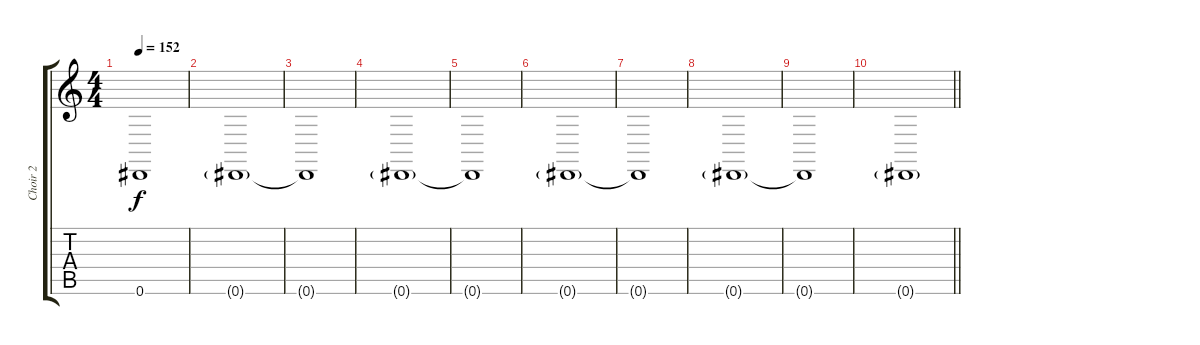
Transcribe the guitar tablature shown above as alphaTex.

\track ("Choir 2" "Choir 2") {instrument choiraahs}
\staff {score tabs}
\tuning (Eb4 Bb3 Gb3 Db3 Ab2 Eb2) {hide}
\ts (4 4)
\tempo 152
\clef g2
\ks c
0.6{t}.1{dy f} |
0.6{g}.1 |
0.6{t}.1 |
0.6{g}.1 |
0.6{t}.1 |
0.6{g}.1 |
0.6{t}.1 |
0.6{g}.1 |
0.6{t}.1 |
\barLineRight lightlight
0.6{g}.1
